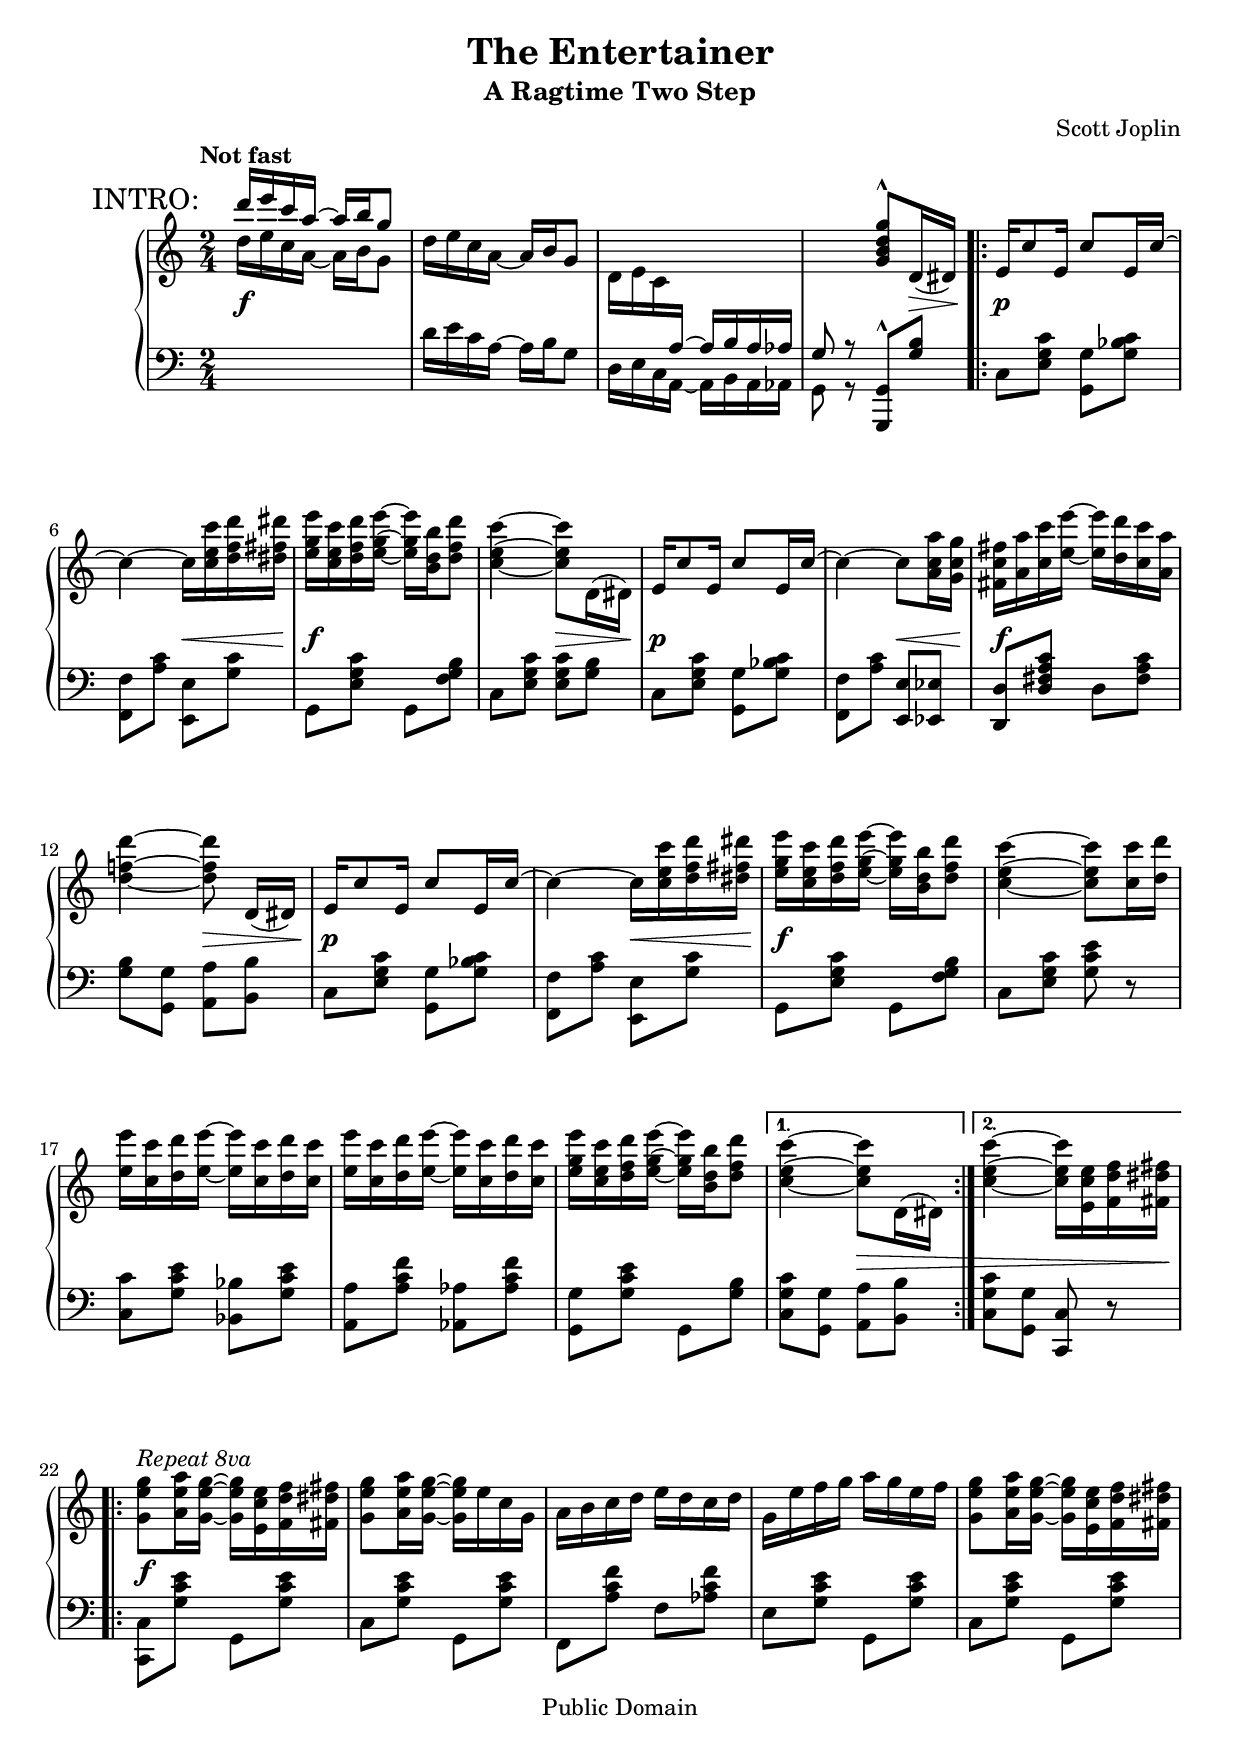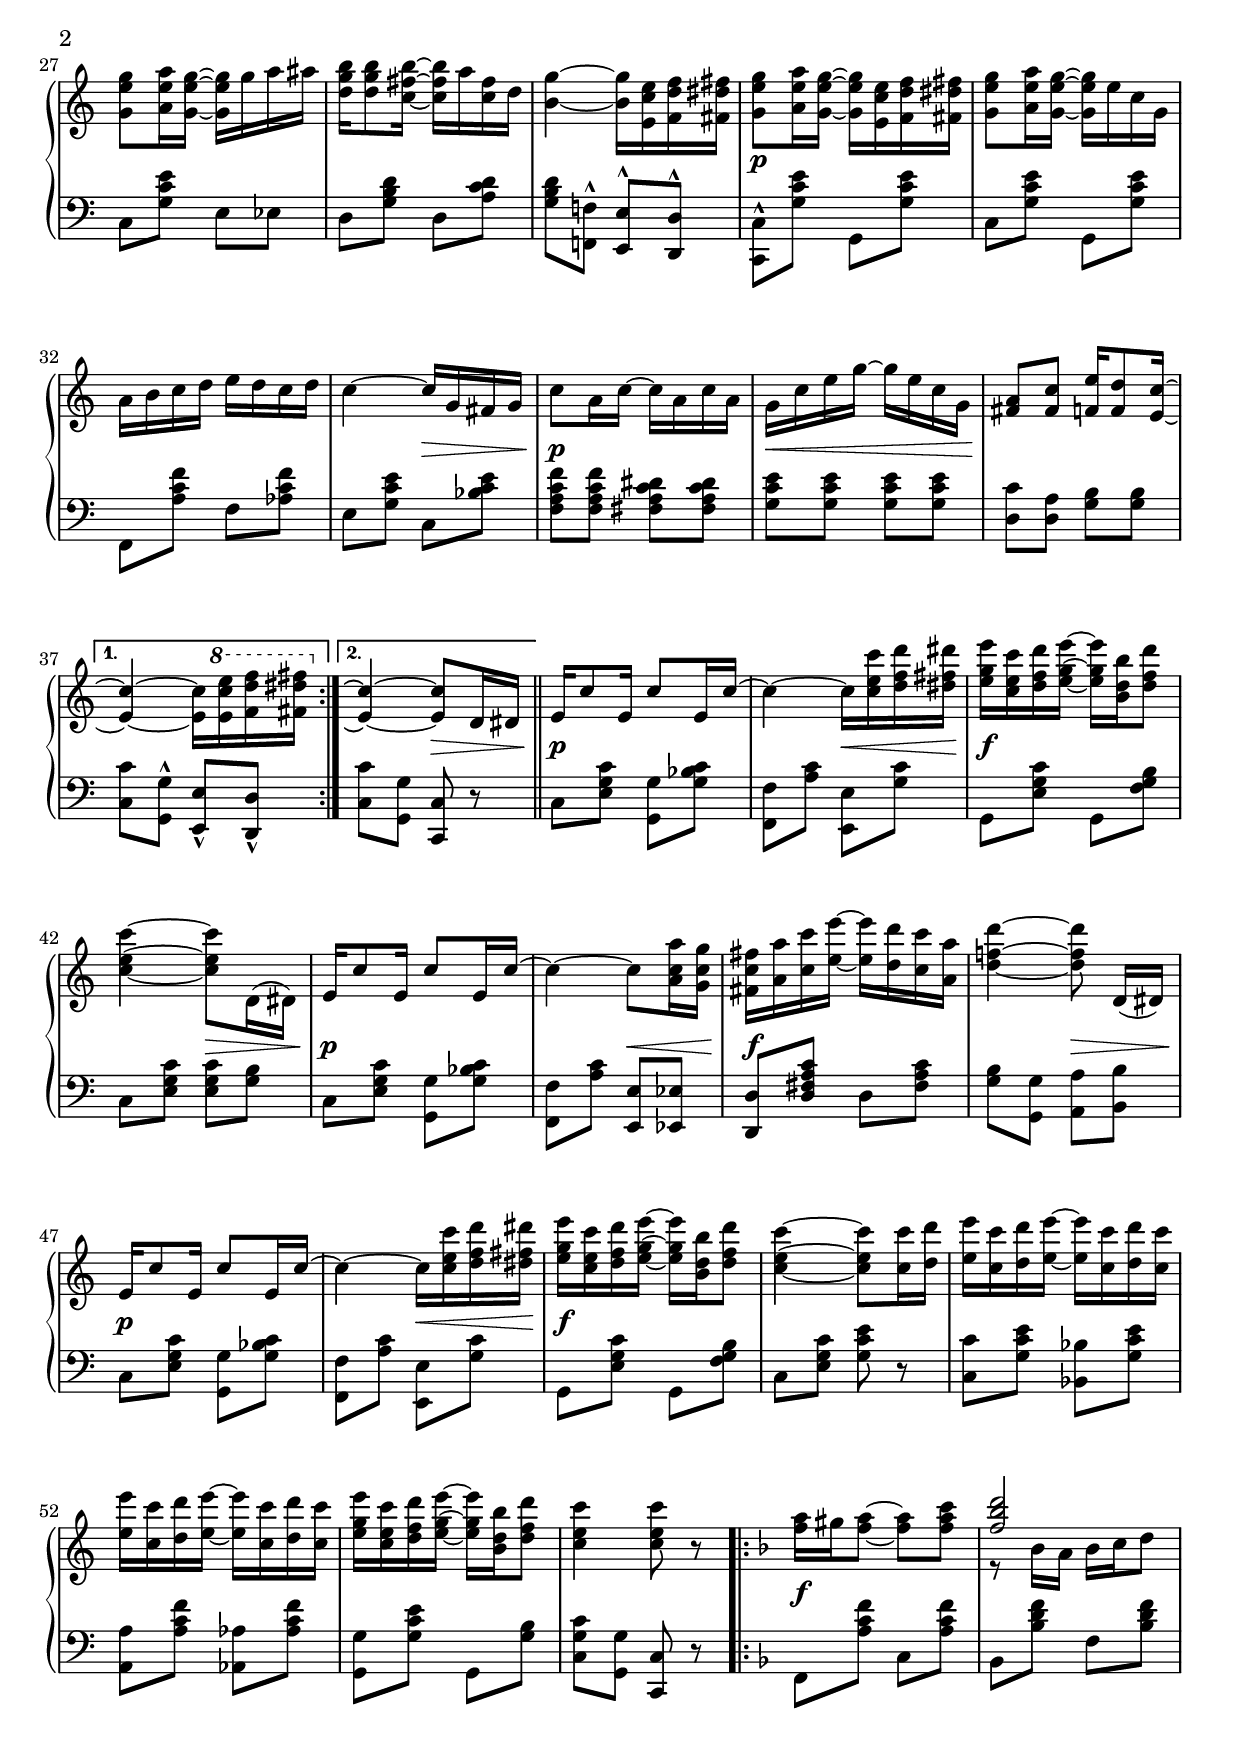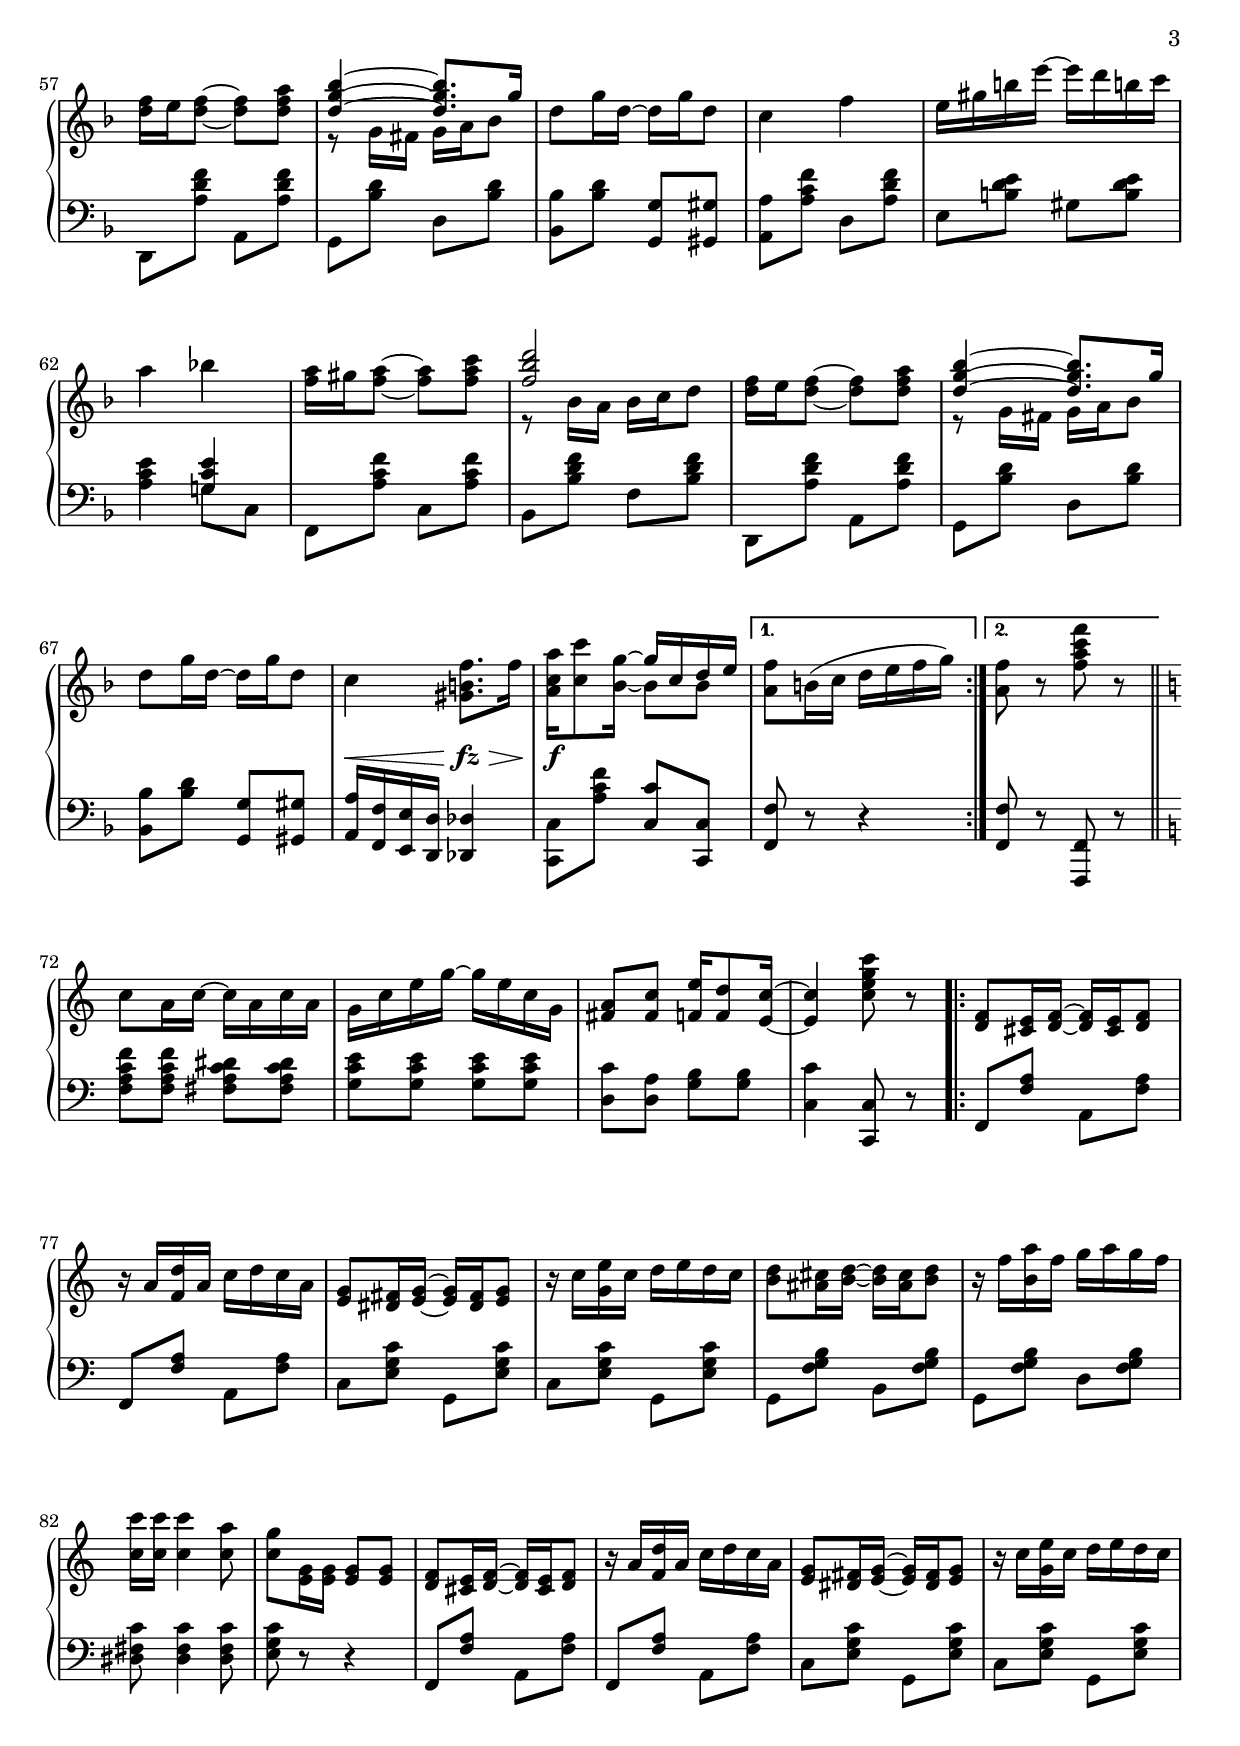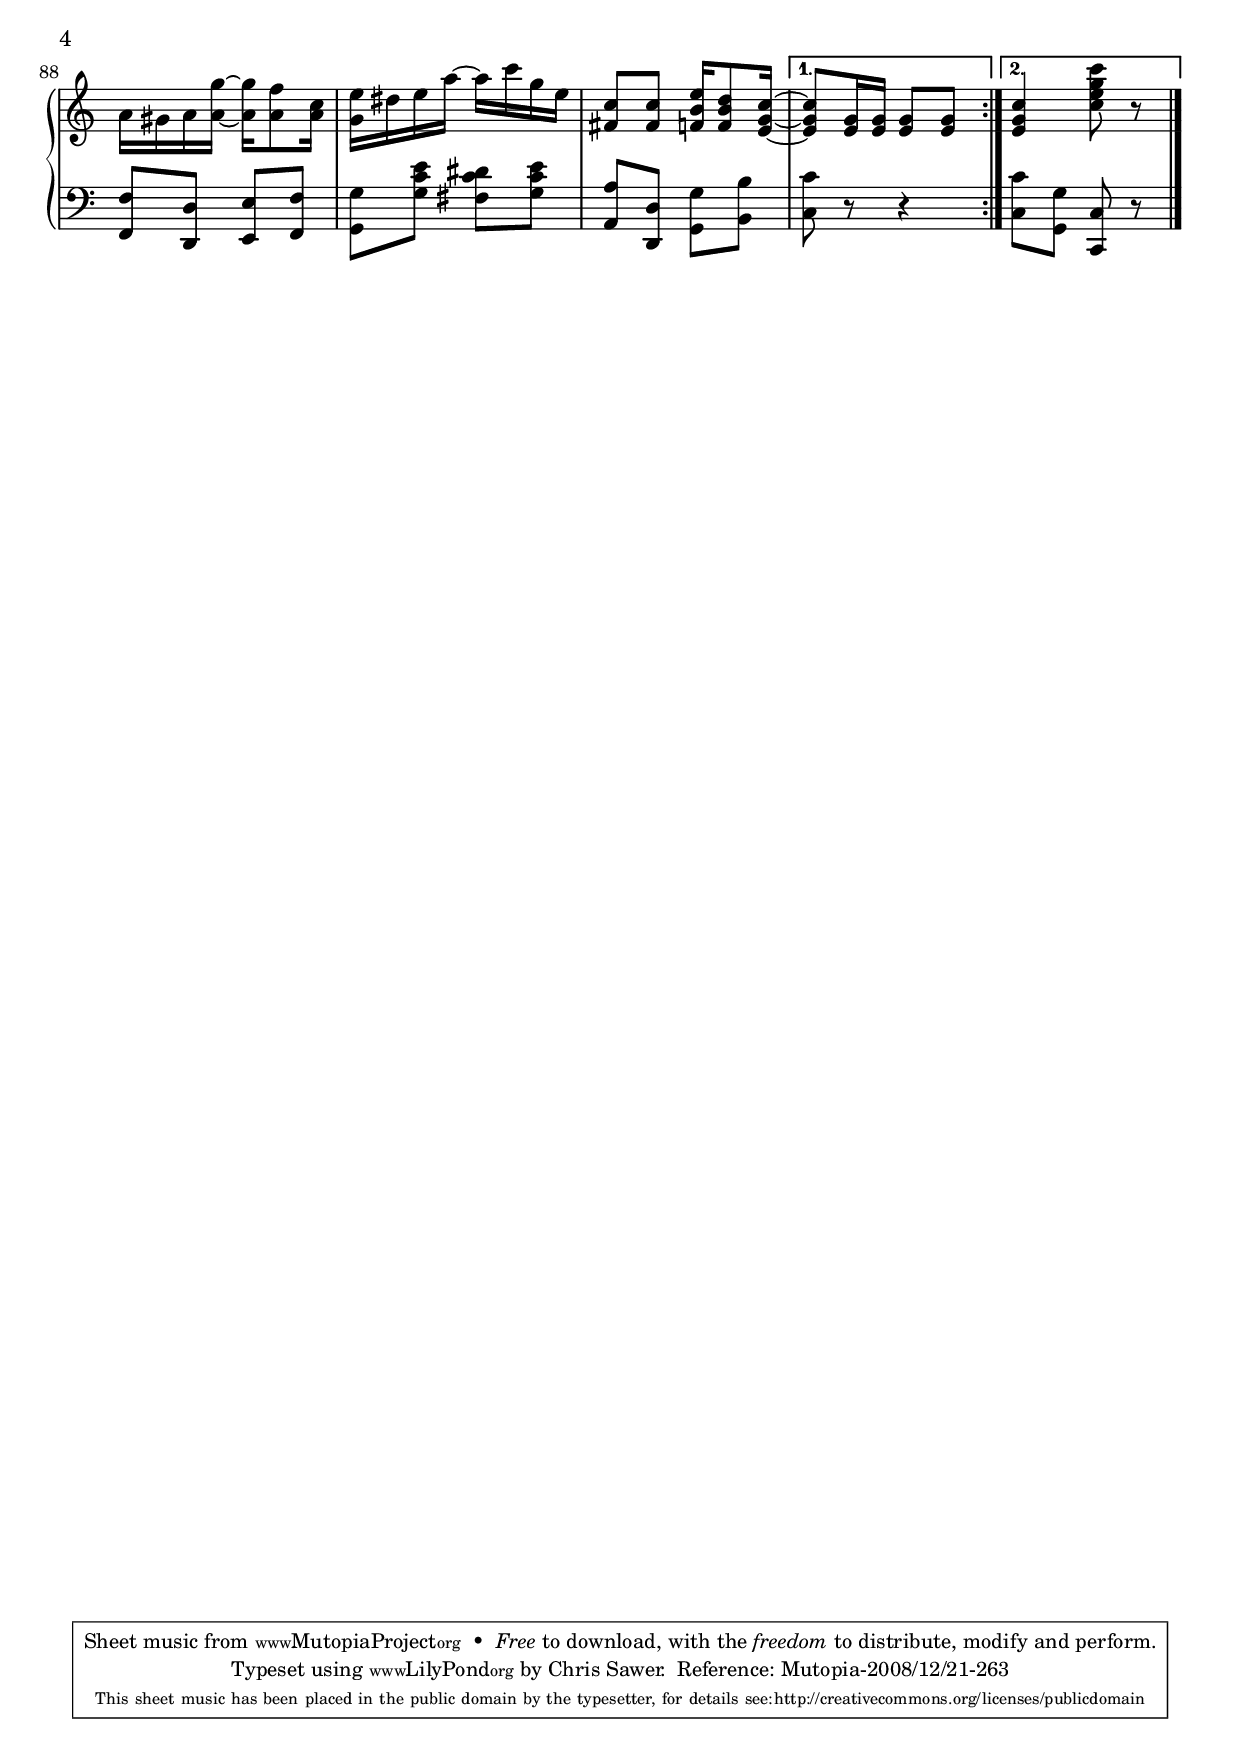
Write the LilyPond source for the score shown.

\version "2.19.32"

\header {
  title = "The Entertainer"
  subtitle = "A Ragtime Two Step"
  composer = "Scott Joplin"

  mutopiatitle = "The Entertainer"
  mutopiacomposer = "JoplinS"
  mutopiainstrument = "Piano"
  date = "c. 1902"
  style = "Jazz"
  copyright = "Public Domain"
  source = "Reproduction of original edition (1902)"

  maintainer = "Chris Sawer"
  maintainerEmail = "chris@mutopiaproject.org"
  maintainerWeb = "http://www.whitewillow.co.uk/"
  %% completely overhauled by Simon Albrecht on 2015/12/27

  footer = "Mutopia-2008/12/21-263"
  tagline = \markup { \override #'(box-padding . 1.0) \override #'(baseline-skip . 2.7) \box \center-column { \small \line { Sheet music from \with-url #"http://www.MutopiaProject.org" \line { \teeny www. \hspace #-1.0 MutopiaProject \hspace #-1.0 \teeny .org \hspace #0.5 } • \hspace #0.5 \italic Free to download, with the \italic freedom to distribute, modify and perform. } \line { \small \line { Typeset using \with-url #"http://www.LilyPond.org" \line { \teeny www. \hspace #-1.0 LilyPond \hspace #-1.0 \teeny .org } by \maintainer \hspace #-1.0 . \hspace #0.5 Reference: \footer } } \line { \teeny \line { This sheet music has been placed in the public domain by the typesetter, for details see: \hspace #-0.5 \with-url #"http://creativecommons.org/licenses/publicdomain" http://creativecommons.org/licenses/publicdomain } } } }
}

global = {
  \key c \major
  \time 2/4
  \tempo "Not fast"
}

top = \relative c' {
  \global
  \clef treble

  %% to print RehearsalMark above MetronomeMark,
  %% align them to the same ‘break-align-symbol’
  \once\override Score.RehearsalMark.break-align-symbols = #'(time-signature)
  \mark "INTRO:"
  \voiceOne
  d''16 e c a ~ a b g8 | %1
  \oneVoice
  d16 e c a ~ a b g8 |

  d16 e c \change Staff = "down" \voiceOne a ~ a b a as |
  g8 r \change Staff = "up" \oneVoice   <g'' d b g>^^ d,16( dis) |

  \repeat volta 2 {
    e16 c'8 e,16 c'8 e,16 c' ~ | %5
    c4 ~ c16 <c' e, c> <d f, d> <dis fis, dis> |
    <e g, e> <c e, c> <d f, d> <e g, e> ~ <e g, e> <b d, b> <d f, d>8 |
    <c e, c>4 ~ <c e, c>8 d,,16( dis) |
    e16 c'8 e,16 c'8 e,16 c' ~ | %9
    c4 ~ c8 <a' c, a>16 <g c, g> |
    <fis c fis,>16 <a a,> <c c,> <e e,> ~ <e e,> <d d,> <c c,> <a a,> |
    <d f,! d>4 ~ <d f, d>8 d,,16([ dis)] |
    e16 c'8 e,16 c'8 e,16 c' ~ | %13
    c4 ~ c16 <c' e, c> <d f, d> <dis fis, dis> |
    <e g, e> <c e, c> <d f, d> <e g, e> ~ <e g, e> <b d, b> <d f, d>8 |
    <c e, c>4 ~ <c e, c>8 <c c,>16 <d d,> |
    <e e,> <c c,> <d d,> <e e,> ~ <e e,> <c c,> <d d,> <c c,> |      %17
    <e e,> <c c,> <d d,> <e e,> ~ <e e,> <c c,> <d d,> <c c,> |
    <e g, e> <c e, c> <d f, d> <e g, e> ~ <e g, e> <b d, b> <d f, d>8 |
  } \alternative {
    {
      <c e, c>4 ~ <c e, c>8 d,,16( dis)
    }
    { <c'' e, c>4 ~ <c e, c>16 <e, c e,> <f d f,> <fis dis fis,> }    %21
  }

  \break

  \repeat volta 2 {
    <g e g,>8^\markup \italic "Repeat 8va"  <a e a,>16 <g e g,> ~ <g e g,> <e c e,> <f d f,> <fis dis fis,> |
    <g e g,>8 <a e a,>16 <g e g,> ~ <g e g,> e c g |
    a b c d e d c d |
    g, e' f g a g e f | %25
    <g e g,>8 <a e a,>16 <g e g,> ~ <g e g,> <e c e,> <f d f,> <fis dis fis,> |
    <g e g,>8 <a e a,>16 <g e g,> ~ <g e g,> g a ais |
    <b g d> <b g d>8 <b fis c>16 ~ <b fis c> a <fis c> d |
    <g b,>4 ~ <g b,>16 <e c e,> <f d f,> <fis dis fis,> | %29
    <g e g,>8 <a e a,>16 <g e g,> ~ <g e g,> <e c e,> <f d f,> <fis dis fis,> |
    <g e g,>8 <a e a,>16 <g e g,> ~ <g e g,> e c g |
    a b c d e d c d |
    c4 ~ c16 g fis g | %33
    c8 a16 c ~ c a c a |
    g c e g ~ g e c g |
    <a fis>8 <c fis,> <e f,>16 <d f,>8 <c e,>16 ~ |
  } \alternative {
    { <c e,>4 ~ <c e,>16 \ottava #1 <e' c e,> <f d f,> <fis dis fis,> \ottava #0 } %37
    { <c, e,>4\repeatTie ~ <c e,>8 d,16 dis }
  }

  \bar "||"

  e16 c'8 e,16 c'8 e,16 c' ~ |
  c4 ~ c16 <c' e, c> <d f, d> <dis fis, dis> |
  <e g, e> <c e, c> <d f, d> <e g, e> ~ <e g, e> <b d, b> <d f, d>8 | %41
  <c e, c>4 ~ <c e, c>8 d,,16( dis) |
  e16 c'8 e,16 c'8 e,16 c' ~ |
  c4 ~ c8 <a' c, a>16 <g c, g> |
  <fis c fis,>16 <a a,> <c c,> <e e,> ~ <e e,> <d d,> <c c,> <a a,> | %45
  <d f,! d>4 ~ <d f, d>8 d,,16([ dis)] |
  e16 c'8 e,16 c'8 e,16 c' ~ |
  c4 ~ c16 <c' e, c> <d f, d> <dis fis, dis> |
  <e g, e> <c e, c> <d f, d> <e g, e> ~ <e g, e> <b d, b> <d f, d>8 | %49
  <c e, c>4 ~ <c e, c>8 <c c,>16 <d d,> |
  <e e,> <c c,> <d d,> <e e,> ~ <e e,> <c c,> <d d,> <c c,> |
  <e e,> <c c,> <d d,> <e e,> ~ <e e,> <c c,> <d d,> <c c,> |
  <e g, e> <c e, c> <d f, d> <e g, e> ~ <e g, e> <b d, b> <d f, d>8 | %53
  <c e, c>4 <c e, c>8 r |

  \key f \major

  \repeat volta 2 {
    <a f>16 gis <a f>8 ~ <a f> <c a f> |
    << { <d bes f>2 } \\ { r8 bes,16 a bes c d8 } >> |
    <f d>16 e <f d>8 ~ <f d> <a f d> | %57
    << { <bes g d>4 ~ <bes g d>8. g16 } \\ { r8 g,16 fis g a bes8 } >> |
    d8 g16 d ~ d g d8 |
    c4 f |
    e16 gis b e ~ e d b! c | %61
    a4 bes! |
    <a f>16 gis <a f>8 ~ <a f> <c a f> |
    << { <d bes f>2 } \\ { r8 bes,16 a bes c d8 } >> |
    <f d>16 e <f d>8 ~ <f d> <a f d> | %65
    << { <bes g d>4 ~ <bes g d>8. g16 } \\ { r8 g,16 fis g a bes8 } >> |
    d8 g16 d ~ d g d8 |
    c4 <f b, gis>8. f16 |
    <<
      { \stemDown <a c, a>16 <c c,>8 <g bes,>16 ~ \stemUp g c, d e }
      \\ { s8. \hideNotes bes4*1/4 ~ \unHideNotes bes8 bes }
    >> | %69 - slight kludge
  } \alternative {
    { <f' a,>8 b,16( c d e f g) }
    { <f a,>8 r <f' c a f> r }
  }

  \key c \major
  \bar "||"

  \break

  c,8 a16 c ~ c a c a |
  g c e g ~ g e c g | %73
  <a fis>8 <c fis,> <e f,>16 <d f,>8 <c e,>16 ~ |
  <c e,>4 <c' g e c>8 r |

  \repeat volta 2 {
    <f,, d> <e cis>16 <f d> ~ <f d> <e cis> <f d>8 |
    r16 a <d f,> a c d c a | %77
    <g e>8 <fis dis>16 <g e> ~ <g e> <fis dis> <g e>8 |
    r16 c <e g,> c d e d c |
    <d b>8 <cis ais>16 <d b> ~ <d b> <cis ais> <d b>8 |
    r16 f <a b,> f g a g f | %81
    <c' c,> <c c,> <c c,>4 <a c,>8 |
    <g c,> <g, e>16 <g e> <g e>8 <g e> |
    <f d> <e cis>16 <f d> ~ <f d> <e cis> <f d>8 |
    r16 a <d f,> a c d c a | %85
    <g e>8 <fis dis>16 <g e> ~ <g e> <fis dis> <g e>8 |
    r16 c <e g,> c d e d c |
    a gis a <g' a,> ~ <g a,> <f a,>8 <c a>16 |
    <e g,> dis e a ~ a c g e | %89
    <c fis,>8 <c fis,> <e b f>16 <d b f>8 <c g e>16 ~ |
  } \alternative {
    { <c g e>8 <g e>16 <g e> <g e>8 <g e> }
    { <c g e>4 <c' g e c>8 r }
  }
  \bar "|."
}

bottom = \relative c {
  \global
  \clef bass
  \change Staff = "up" \voiceTwo
  d''16 e c a ~ a b g8 | %1
  \change Staff = "down" \oneVoice
  d16 e c a ~ a b g8 |
  \voiceTwo
  d16 e c a ~ a b a as |
  g8 r \oneVoice <g g,>^^ <b' g>

  \stemNeutral
  \repeat volta 2 {
    c, <c' g e> <g g,> <c bes g> | %5
    <f, f,> <c' a> <e, e,> <c' g> |
    g, <c' g e> g, <b' g f> |
    c, <c' g e> <c g e> <b g> |
    c, <c' g e> <g g,> <c bes g> | %9
    <f, f,> <c' a> <e, e,> <es es,> |
    <d d,> <c' a fis d> d, <c' a fis> |
    <b g> <g g,> <a a,> <b b,> |
    c, <c' g e> <g g,> <c bes g> | %13
    <f, f,> <c' a> <e, e,> <c' g> |
    g, <c' g e> g, <b' g f> |
    c, <c' g e> <e c g> r |
    <c c,> <e c g> <bes bes,> <e c g> | %17
    <a, a,> <f' c a> <as, as,> <f' c as> |
    <g, g,> <e' c g> g,, <b' g> |
  } \alternative {
    { <c g c,> <g g,> <a a,> <b b,> }
    { <c g c,> <g g,> <c, c,> r } %21
  }

  \repeat volta 2 {
    <c c,> <e' c g> g,, <e'' c g> |
    c, <e' c g> g,, <e'' c g> |
    f,, <f'' c a> f, <f' c as> |
    e, <e' c g> g,, <e'' c g> | %25
    c, <e' c g> g,, <e'' c g> |
    c, <e' c g> e, es |
    d <d' b g> d, <d' c a> |
    <d b g> <f,! f,!>^^ <e e,>^^ <d d,>^^ | %29
    <c c,>^^ <e' c g> g,, <e'' c g> |
    c, <e' c g> g,, <e'' c g> |
    f,, <f'' c a> f, <f' c as> |
    e, <e' c g> c, <e' c bes> | %33
    <f c a f> <f c a f> <dis c a fis> <dis c a fis> |
    <e c g> <e c g> <e c g> <e c g> |
    <c d,> <a d,> <b g> <b g> |
  } \alternative {
    { <c c,> <g g,>-^ <e e,>-^ <d d,>-^ } %37
    { <c' c,> <g g,> <c, c,> r }
  }

  \bar "||"

  c <c' g e> <g g,> <c bes g> |
  <f, f,> <c' a> <e, e,> <c' g> |
  g, <c' g e> g, <b' g f> | %41
  c, <c' g e> <c g e> <b g> |
  c, <c' g e> <g g,> <c bes g> |
  <f, f,> <c' a> <e, e,> <es es,> |
  <d d,> <c' a fis d> d, <c' a fis> | %45
  <b g> <g g,> <a a,> <b b,> |
  c, <c' g e> <g g,> <c bes g> |
  <f, f,> <c' a> <e, e,> <c' g> |
  g, <c' g e> g, <b' g f> | %49
  c, <c' g e> <e c g> r |
  <c c,> <e c g> <bes bes,> <e c g> |
  <a, a,> <f' c a> <as, as,> <f' c as> |
  <g, g,> <e' c g> g,, <b' g> | %53
  <c g c,> <g g,> <c, c,> r |

  \key f \major

  \repeat volta 2 {
    f, <f'' c a> c, <f' c a> |
    bes,, <f'' d bes> f, <f' d bes> |
    d,, <f'' d a> a,, <f'' d a> | %57
    g,, <d'' bes> d, <d' bes> |
    <bes bes,> <d bes> <g, g,> <gis gis,> |
    <a a,> <f' c a> d, <f' d a> |
    e, <e' d b> gis, <e' d b> | %61
    <e c a>4 << { <e c g!> } \\ { g,8 c, } >> |
    f,8 <f'' c a> c, <f' c a> |
    bes,, <f'' d bes> f, <f' d bes> |
    d,, <f'' d a> a,, <f'' d a> | %65
    g,, <d'' bes> d, <d' bes> |
    <bes bes,> <d bes> <g, g,> <gis gis,> |
    <a a,>16 <f f,> <e e,> <d d,> <des des,>4 |
    <c c,>8 <f' c a> <c c,> <c, c,> | %69
  } \alternative {
    { <f f,> r r4 }
    { <f f,>8 r <f, f,> r }
  }

  \key c \major
  \bar "||"

  <f'' c a f> <f c a f> <dis c a fis> <dis c a fis> |
  <e c g> <e c g> <e c g> <e c g> | %73
  <c d,> <a d,> <b g> <b g> |
  <c c,>4 <c, c,>8 r |

  \repeat volta 2 {
    f, <a' f> a, <a' f> |
    f, <a' f> a, <a' f> | %77
    c, <c' g e> g, <c' g e> |
    c, <c' g e> g, <c' g e> |
    g, <b' g f> b, <b' g f> |
    g, <b' g f> d, <b' g f> | %81
    <c fis, dis> <c fis, dis>4 <c fis, dis>8 |
    <c g e> r r4 |
    f,,8 <a' f> a, <a' f> |
    f, <a' f> a, <a' f> | %85
    c, <c' g e> g, <c' g e> |
    c, <c' g e> g, <c' g e> |
    <f, f,> <d d,> <e e,> <f f,> |
    <g g,> <e' c g> <dis c fis,> <e c g> | %89
    <a, a,> <d, d,> <g g,> <b b,> |
  } \alternative {
    { <c c,> r r4 }
    { <c c,>8 <g g,> <c, c,> r }
  }
  \bar "|."
}

dyn = {
  s2\f
  s
  s
  s4. s8\>

  \repeat volta 2 {
    s2\p
    s4 s\<
    s2\f
    s4 s\>

    s2\p
    s4 s\<
    s2\f
    s4 s\>

    s2\p
    s4 s\<
    s2\f
    s

    s2*3
  }
  \alternative { { s4 s\> } { s2 } }

  \repeat volta 2 {
    s2*8\f

    s2*3\p
    s4 s\>

    s2\p
    s\<
    s\!
  }
  \alternative { { s2 } { s4 s\> } }

  s2\p
  s4 s\<
  s2\f
  s4 s\>

  s2\p
  s4 s\<
  s2\f
  s4 s\>

  s2\p
  s4 s\<
  s2*2\f

  s2*4

  \repeat volta 2 {
    s2*12\f

    s2
    s4\< s\fz\>
    s2\f
  }
  \alternative { { s2 } { s2 } }

  s2*4

  \repeat volta 2 {
    s2*15
  }
  \alternative { { s2 } { s2 } }
}

\score {
  \new PianoStaff <<
    \new Staff = "up" \top
    \new Dynamics \dyn
    \new Staff = "down" \bottom
  >>

  \layout {
    \context {
      \Voice
      \override Tie.minimum-length = 3
    }
  }
}

\score {
  \context PianoStaff <<
    \context Staff = "up"
    \unfoldRepeats \top
    \context Staff = "down"
    \unfoldRepeats \bottom
  >>

  \midi {
    \tempo 4 = 72
  }
}
